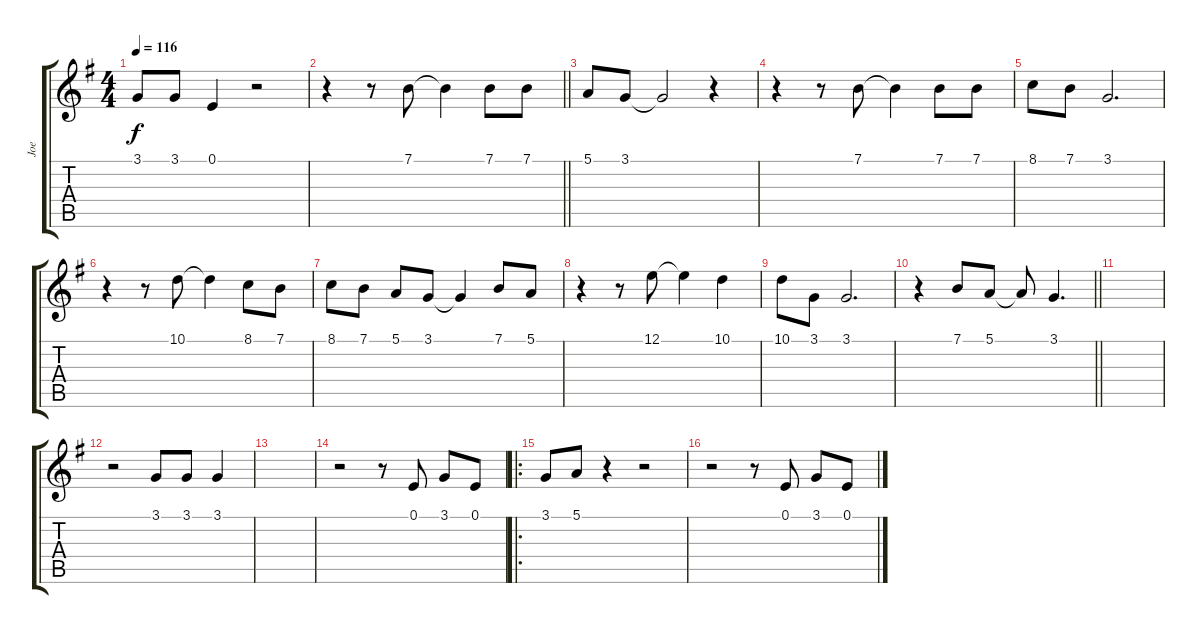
\track ("Joe" "Joe") {instrument lead1square}
\staff {score tabs}
\tuning (E4 B3 G3 D3 A2 E2) {hide}
\ts (4 4)
\tempo 116
\clef g2
\ks g
3.1.8{dy f} 3.1.8 0.1.4 r.2 |
\barLineRight lightlight
r.4 r.8 7.1.8 7.1{t}.4 7.1.8 7.1.8 |
5.1.8 3.1.8 3.1{t}.2 r.4 |
r.4 r.8 7.1.8 7.1{t}.4 7.1.8 7.1.8 |
8.1.8 7.1.8 3.1.2{d} |
r.4 r.8 10.1.8 10.1{t}.4 8.1.8 7.1.8 |
8.1.8 7.1.8 5.1.8 3.1.8 3.1{t}.4 7.1.8 5.1.8 |
r.4 r.8 12.1.8 12.1{t}.4 10.1.4 |
10.1.8 3.1.8 3.1.2{d} |
\barLineRight lightlight
r.4 7.1.8 5.1.8 5.1{t}.8 3.1.4{d} |
|
r.2 3.1.8 3.1.8 3.1.4 |
|
r.2 r.8 0.1.8 3.1.8 0.1.8 |
\ro
3.1.8 5.1.8 r.4 r.2 |
r.2 r.8 0.1.8 3.1.8 0.1.8
